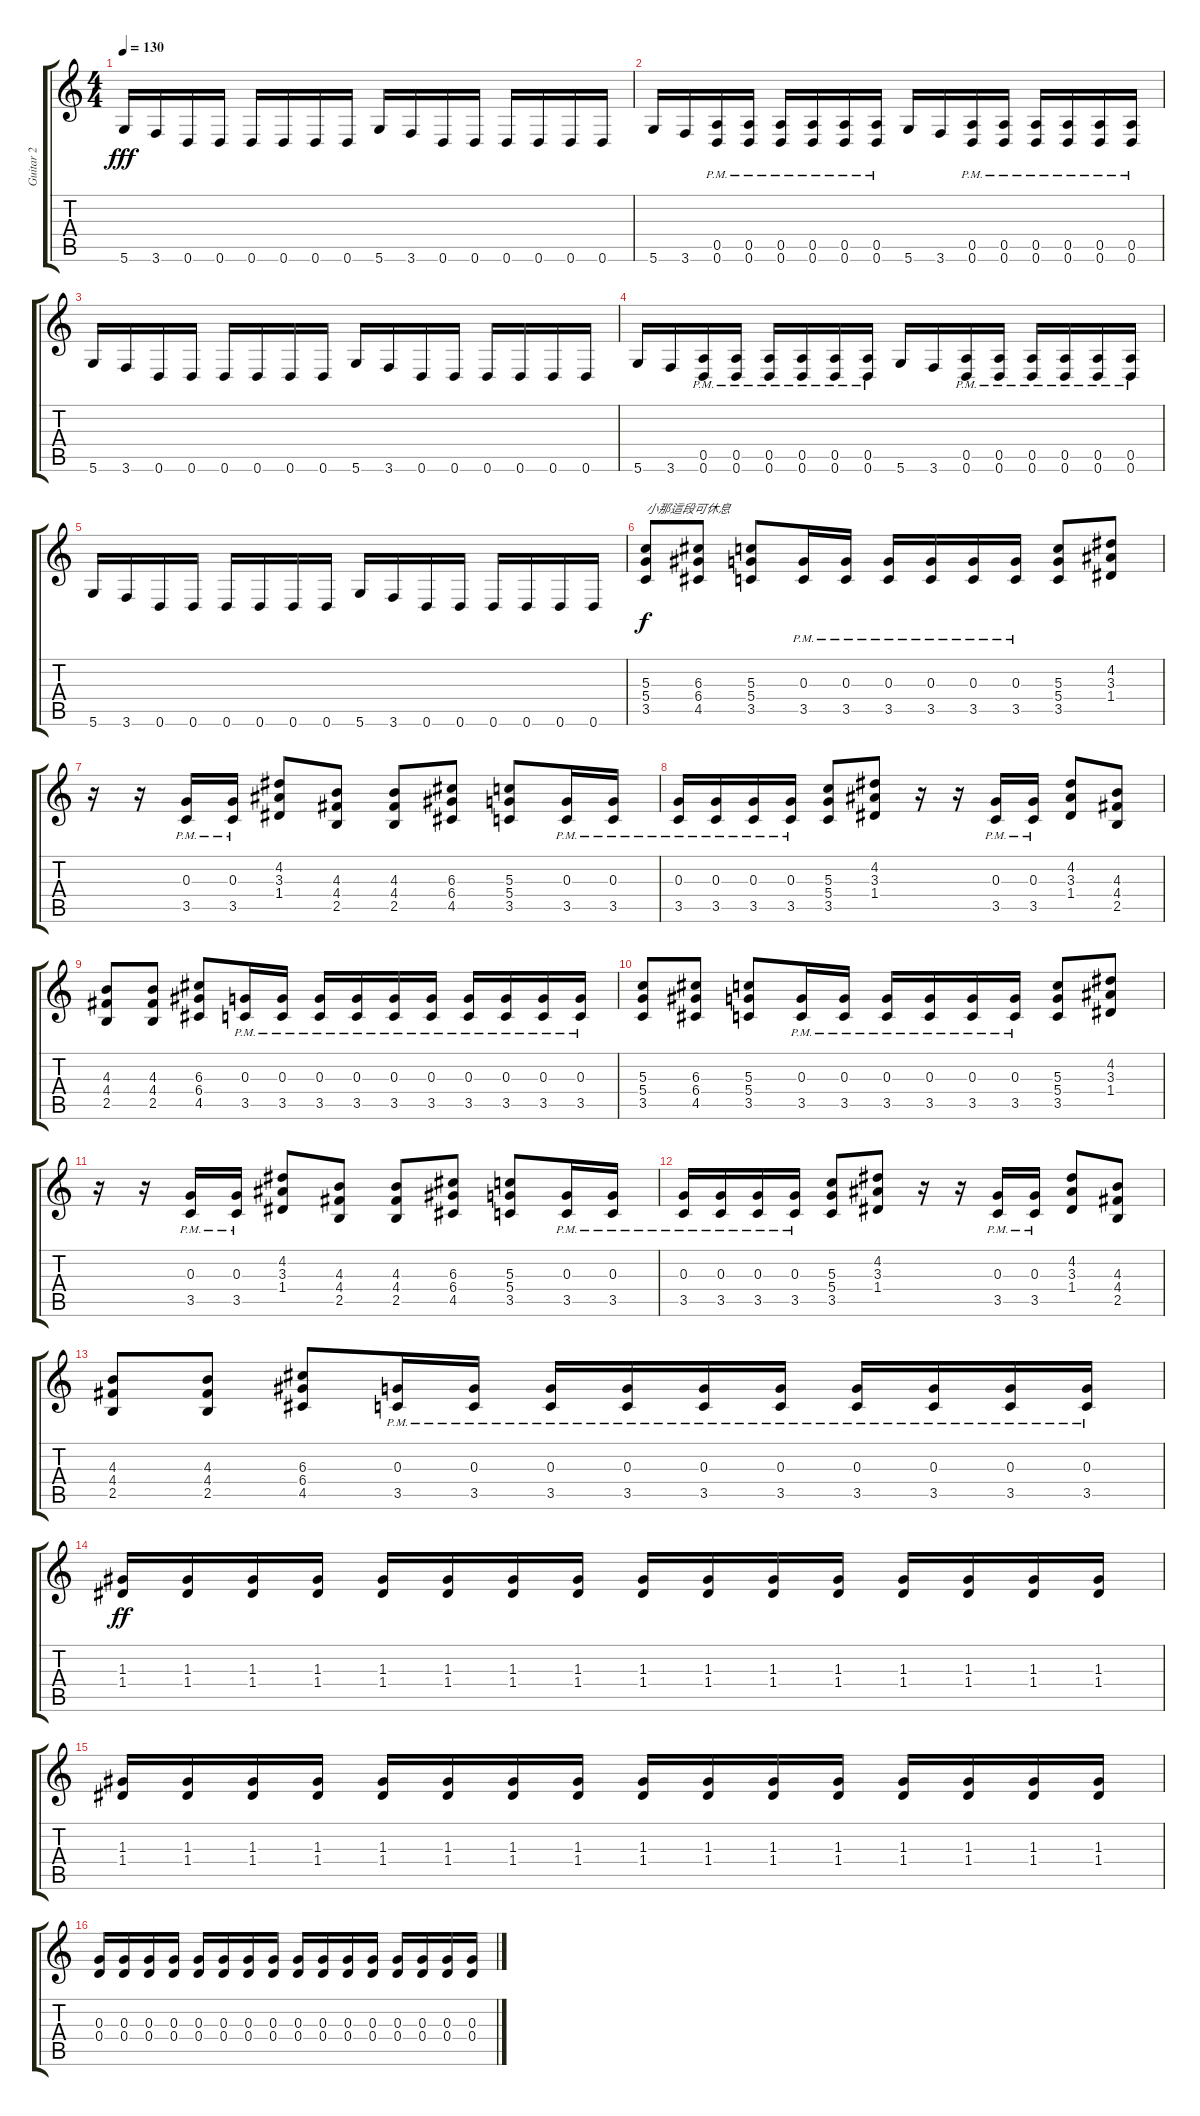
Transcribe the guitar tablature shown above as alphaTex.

\track ("Guitar 2" "Guitar 2") {instrument overdrivenguitar}
\staff {score tabs}
\tuning (E4 B3 G3 D3 A2 D2) {hide}
\ts (4 4)
\tempo 130
\clef g2
\ks c
5.6.16{dy fff} 3.6.16 0.6.16 0.6.16 0.6.16 0.6.16 0.6.16 0.6.16 5.6.16 3.6.16 0.6.16 0.6.16 0.6.16 0.6.16 0.6.16 0.6.16 |
5.6.16 3.6.16 (0.5{pm} 0.6{pm}).16 (0.5{pm} 0.6{pm}).16 (0.5{pm} 0.6{pm}).16 (0.5{pm} 0.6{pm}).16 (0.5{pm} 0.6{pm}).16 (0.5{pm} 0.6{pm}).16 5.6.16 3.6.16 (0.5{pm} 0.6{pm}).16 (0.5{pm} 0.6{pm}).16 (0.5{pm} 0.6{pm}).16 (0.5{pm} 0.6{pm}).16 (0.5{pm} 0.6{pm}).16 (0.5{pm} 0.6{pm}).16 |
5.6.16 3.6.16 0.6.16 0.6.16 0.6.16 0.6.16 0.6.16 0.6.16 5.6.16 3.6.16 0.6.16 0.6.16 0.6.16 0.6.16 0.6.16 0.6.16 |
5.6.16 3.6.16 (0.5{pm} 0.6{pm}).16 (0.5{pm} 0.6{pm}).16 (0.5{pm} 0.6{pm}).16 (0.5{pm} 0.6{pm}).16 (0.5{pm} 0.6{pm}).16 (0.5{pm} 0.6{pm}).16 5.6.16 3.6.16 (0.5{pm} 0.6{pm}).16 (0.5{pm} 0.6{pm}).16 (0.5{pm} 0.6{pm}).16 (0.5{pm} 0.6{pm}).16 (0.5{pm} 0.6{pm}).16 (0.5{pm} 0.6{pm}).16 |
5.6.16 3.6.16 0.6.16 0.6.16 0.6.16 0.6.16 0.6.16 0.6.16 5.6.16 3.6.16 0.6.16 0.6.16 0.6.16 0.6.16 0.6.16 0.6.16 |
(5.3 5.4 3.5).8{txt "小那這段可休息" dy f} (6.3 6.4 4.5).8 (5.3 5.4 3.5).8 (0.3{pm} 3.5{pm}).16 (0.3{pm} 3.5{pm}).16 (0.3{pm} 3.5{pm}).16 (0.3{pm} 3.5{pm}).16 (0.3{pm} 3.5{pm}).16 (0.3{pm} 3.5{pm}).16 (5.3 5.4 3.5).8 (4.2 3.3 1.4).8 |
r.16 r.16 (0.3{pm} 3.5{pm}).16 (0.3{pm} 3.5{pm}).16 (4.2 3.3 1.4).8 (4.3 4.4 2.5).8 (4.3 4.4 2.5).8 (6.3 6.4 4.5).8 (5.3 5.4 3.5).8 (0.3{pm} 3.5{pm}).16 (0.3{pm} 3.5{pm}).16 |
(0.3{pm} 3.5{pm}).16 (0.3{pm} 3.5{pm}).16 (0.3{pm} 3.5{pm}).16 (0.3{pm} 3.5{pm}).16 (5.3 5.4 3.5).8 (4.2 3.3 1.4).8 r.16 r.16 (0.3{pm} 3.5{pm}).16 (0.3{pm} 3.5{pm}).16 (4.2 3.3 1.4).8 (4.3 4.4 2.5).8 |
(4.3 4.4 2.5).8 (4.3 4.4 2.5).8 (6.3 6.4 4.5).8 (0.3{pm} 3.5{pm}).16 (0.3{pm} 3.5{pm}).16 (0.3{pm} 3.5{pm}).16 (0.3{pm} 3.5{pm}).16 (0.3{pm} 3.5{pm}).16 (0.3{pm} 3.5{pm}).16 (0.3{pm} 3.5{pm}).16 (0.3{pm} 3.5{pm}).16 (0.3{pm} 3.5{pm}).16 (0.3{pm} 3.5{pm}).16 |
(5.3 5.4 3.5).8 (6.3 6.4 4.5).8 (5.3 5.4 3.5).8 (0.3{pm} 3.5{pm}).16 (0.3{pm} 3.5{pm}).16 (0.3{pm} 3.5{pm}).16 (0.3{pm} 3.5{pm}).16 (0.3{pm} 3.5{pm}).16 (0.3{pm} 3.5{pm}).16 (5.3 5.4 3.5).8 (4.2 3.3 1.4).8 |
r.16 r.16 (0.3{pm} 3.5{pm}).16 (0.3{pm} 3.5{pm}).16 (4.2 3.3 1.4).8 (4.3 4.4 2.5).8 (4.3 4.4 2.5).8 (6.3 6.4 4.5).8 (5.3 5.4 3.5).8 (0.3{pm} 3.5{pm}).16 (0.3{pm} 3.5{pm}).16 |
(0.3{pm} 3.5{pm}).16 (0.3{pm} 3.5{pm}).16 (0.3{pm} 3.5{pm}).16 (0.3{pm} 3.5{pm}).16 (5.3 5.4 3.5).8 (4.2 3.3 1.4).8 r.16 r.16 (0.3{pm} 3.5{pm}).16 (0.3{pm} 3.5{pm}).16 (4.2 3.3 1.4).8 (4.3 4.4 2.5).8 |
(4.3 4.4 2.5).8 (4.3 4.4 2.5).8 (6.3 6.4 4.5).8 (0.3{pm} 3.5{pm}).16 (0.3{pm} 3.5{pm}).16 (0.3{pm} 3.5{pm}).16 (0.3{pm} 3.5{pm}).16 (0.3{pm} 3.5{pm}).16 (0.3{pm} 3.5{pm}).16 (0.3{pm} 3.5{pm}).16 (0.3{pm} 3.5{pm}).16 (0.3{pm} 3.5{pm}).16 (0.3{pm} 3.5{pm}).16 |
(1.3 1.4).16{dy ff} (1.3 1.4).16 (1.3 1.4).16 (1.3 1.4).16 (1.3 1.4).16 (1.3 1.4).16 (1.3 1.4).16 (1.3 1.4).16 (1.3 1.4).16 (1.3 1.4).16 (1.3 1.4).16 (1.3 1.4).16 (1.3 1.4).16 (1.3 1.4).16 (1.3 1.4).16 (1.3 1.4).16 |
(1.3 1.4).16 (1.3 1.4).16 (1.3 1.4).16 (1.3 1.4).16 (1.3 1.4).16 (1.3 1.4).16 (1.3 1.4).16 (1.3 1.4).16 (1.3 1.4).16 (1.3 1.4).16 (1.3 1.4).16 (1.3 1.4).16 (1.3 1.4).16 (1.3 1.4).16 (1.3 1.4).16 (1.3 1.4).16 |
(0.3 0.4).16 (0.3 0.4).16 (0.3 0.4).16 (0.3 0.4).16 (0.3 0.4).16 (0.3 0.4).16 (0.3 0.4).16 (0.3 0.4).16 (0.3 0.4).16 (0.3 0.4).16 (0.3 0.4).16 (0.3 0.4).16 (0.3 0.4).16 (0.3 0.4).16 (0.3 0.4).16 (0.3 0.4).16
